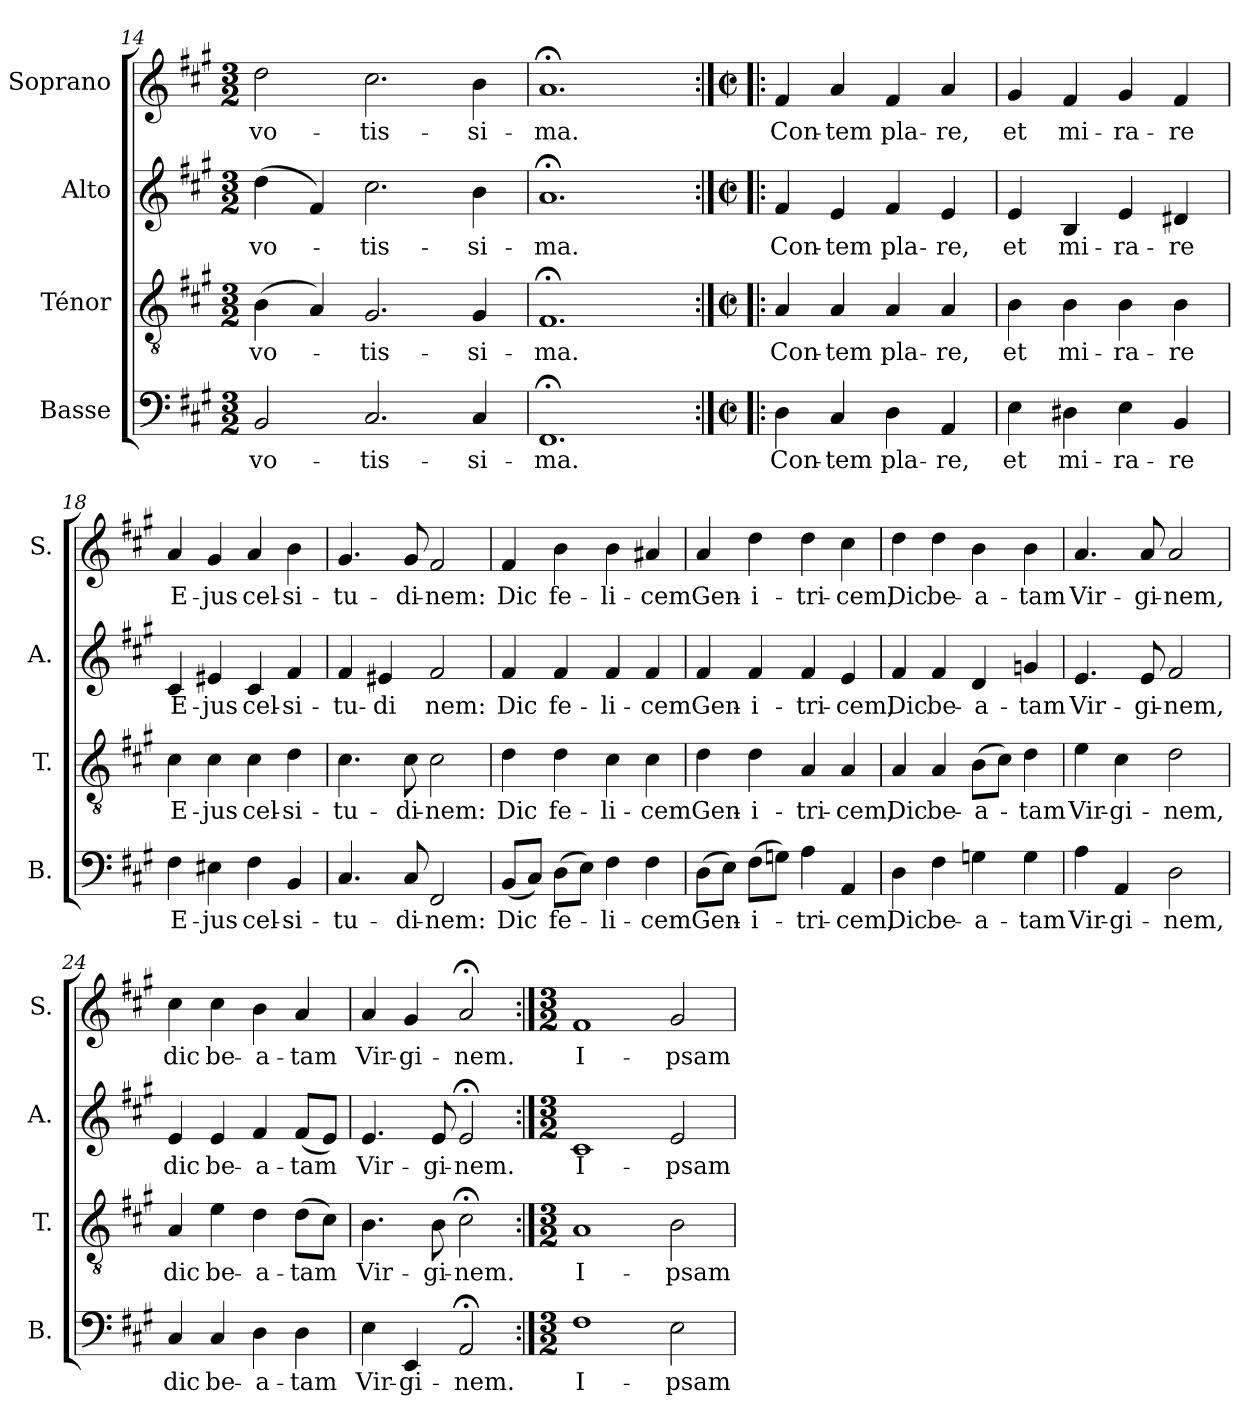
**kern	**text	**kern	**text	**kern	**text	**kern	**text
*part4	*part4	*part3	*part3	*part2	*part2	*part1	*part1
*staff4	*staff4	*staff3	*staff3	*staff2	*staff2	*staff1	*staff1
*I"Basse	*	*I"Ténor	*	*I"Alto	*	*I"Soprano	*
*I'B.	*	*I'T.	*	*I'A.	*	*I'S.	*
!!LO:LB:g=z
*clefF4	*	*clefGv2	*	*clefG2	*	*clefG2	*
*k[f#c#g#]	*	*k[f#c#g#]	*	*k[f#c#g#]	*	*k[f#c#g#]	*
*M3/2	*	*M3/2	*	*M3/2	*	*M3/2	*
=14	=14	=14	=14	=14	=14	=14	=14
!	!LO:LY:b	!	!LO:LY:b	!	!LO:LY:b	!	!LO:LY:b
2BB/	vo-	(4B\	vo-	(4dd\	vo-	2dd\	vo-
.	.	4A/)	.	4f#/)	.	.	.
!	!LO:LY:b	!	!LO:LY:b	!	!LO:LY:b	!	!LO:LY:b
2.C#/	-tis-	2.G#/	-tis-	2.cc#\	-tis-	2.cc#\	-tis-
!	!LO:LY:b	!	!LO:LY:b	!	!LO:LY:b	!	!LO:LY:b
4C#/	-si-	4G#/	-si-	4b\	-si-	4b\	-si-
=15	=15	=15	=15	=15	=15	=15	=15
!	!LO:LY:b	!	!LO:LY:b	!	!LO:LY:b	!	!LO:LY:b
1.FF#;<	-ma.	1.F#;<	-ma.	1.a;<	-ma.	1.a;<	-ma.
!!LO:PB:g=z
=16:|!|:	=16:|!|:	=16:|!|:	=16:|!|:	=16:|!|:	=16:|!|:	=16:|!|:	=16:|!|:
*M2/2	*	*M2/2	*	*M2/2	*	*M2/2	*
*met(c|)	*	*met(c|)	*	*met(c|)	*	*met(c|)	*
*	*	*	*	*	*	*MM120	*
!	!LO:LY:b	!	!LO:LY:b	!	!LO:LY:b	!	!LO:LY:b
4D\	Con-	4A/	Con-	4f#/	Con-	4f#/	Con-
!	!LO:LY:b	!	!LO:LY:b	!	!LO:LY:b	!	!LO:LY:b
4C#/	-tem	4A/	-tem	4e/	-tem	4a/	-tem
!	!LO:LY:b	!	!LO:LY:b	!	!LO:LY:b	!	!LO:LY:b
4D\	pla-	4A/	pla-	4f#/	pla-	4f#/	pla-
!	!LO:LY:b	!	!LO:LY:b	!	!LO:LY:b	!	!LO:LY:b
4AA/	-re,	4A/	-re,	4e/	-re,	4a/	-re,
=17	=17	=17	=17	=17	=17	=17	=17
!	!LO:LY:b	!	!LO:LY:b	!	!LO:LY:b	!	!LO:LY:b
4E\	et	4B\	et	4e/	et	4g#/	et
!	!LO:LY:b	!	!LO:LY:b	!	!LO:LY:b	!	!LO:LY:b
4D#X\	mi-	4B\	mi-	4B/	mi-	4f#/	mi-
!	!LO:LY:b	!	!LO:LY:b	!	!LO:LY:b	!	!LO:LY:b
4E\	-ra-	4B\	-ra-	4e/	-ra-	4g#/	-ra-
!	!LO:LY:b	!	!LO:LY:b	!	!LO:LY:b	!	!LO:LY:b
4BB/	-re	4B\	-re	4d#X/	-re	4f#/	-re
=18	=18	=18	=18	=18	=18	=18	=18
!	!LO:LY:b	!	!LO:LY:b	!	!LO:LY:b	!	!LO:LY:b
4F#\	E-	4c#\	E-	4c#/	E-	4a/	E-
!	!LO:LY:b	!	!LO:LY:b	!	!LO:LY:b	!	!LO:LY:b
4E#X\	-jus	4c#\	-jus	4e#X/	-jus	4g#/	-jus
!	!LO:LY:b	!	!LO:LY:b	!	!LO:LY:b	!	!LO:LY:b
4F#\	cel-	4c#\	cel-	4c#/	cel-	4a/	cel-
!	!LO:LY:b	!	!LO:LY:b	!	!LO:LY:b	!	!LO:LY:b
4BB/	-si-	4d\	-si-	4f#/	-si-	4b\	-si-
=19	=19	=19	=19	=19	=19	=19	=19
!	!LO:LY:b	!	!LO:LY:b	!	!LO:LY:b	!	!LO:LY:b
4.C#/	-tu-	4.c#\	-tu-	4f#/	-tu-	4.g#/	-tu-
!	!	!	!	!	!LO:LY:b	!	!
.	.	.	.	4e#X/	-di	.	.
!	!LO:LY:b	!	!LO:LY:b	!	!	!	!LO:LY:b
8C#/	-di-	8c#\	-di-	.	.	8g#/	-di-
!	!LO:LY:b	!	!LO:LY:b	!	!LO:LY:b	!	!LO:LY:b
2FF#/	-nem:	2c#\	-nem:	2f#/	-nem:	2f#/	-nem:
!!LO:LB:g=z
=20	=20	=20	=20	=20	=20	=20	=20
!	!LO:LY:b	!	!LO:LY:b	!	!LO:LY:b	!	!LO:LY:b
(8BB/L	Dic	4d\	Dic	4f#/	Dic	4f#/	Dic
8C#/J)	.	.	.	.	.	.	.
!	!LO:LY:b	!	!LO:LY:b	!	!LO:LY:b	!	!LO:LY:b
(8D\L	fe-	4d\	fe-	4f#/	fe-	4b\	fe-
8E\J)	.	.	.	.	.	.	.
!	!LO:LY:b	!	!LO:LY:b	!	!LO:LY:b	!	!LO:LY:b
4F#\	-li-	4c#\	-li-	4f#/	-li-	4b\	-li-
!	!LO:LY:b	!	!LO:LY:b	!	!LO:LY:b	!	!LO:LY:b
4F#\	-cem	4c#\	-cem	4f#/	-cem	4a#X/	-cem
=21	=21	=21	=21	=21	=21	=21	=21
!	!LO:LY:b	!	!LO:LY:b	!	!LO:LY:b	!	!LO:LY:b
(8D\L	Gen-	4d\	Gen-	4f#/	Gen-	4a/	Gen-
8E\J)	.	.	.	.	.	.	.
!	!LO:LY:b	!	!LO:LY:b	!	!LO:LY:b	!	!LO:LY:b
(8F#\L	-i-	4d\	-i-	4f#/	-i-	4dd\	-i-
8Gn\J)	.	.	.	.	.	.	.
!	!LO:LY:b	!	!LO:LY:b	!	!LO:LY:b	!	!LO:LY:b
4A\	-tri-	4A/	-tri-	4f#/	-tri-	4dd\	-tri-
!	!LO:LY:b	!	!LO:LY:b	!	!LO:LY:b	!	!LO:LY:b
4AA/	-cem,	4A/	-cem,	4e/	-cem,	4cc#\	-cem,
=22	=22	=22	=22	=22	=22	=22	=22
!	!LO:LY:b	!	!LO:LY:b	!	!LO:LY:b	!	!LO:LY:b
4D\	Dic	4A/	Dic	4f#/	Dic	4dd\	Dic
!	!LO:LY:b	!	!LO:LY:b	!	!LO:LY:b	!	!LO:LY:b
4F#\	be-	4A/	be-	4f#/	be-	4dd\	be-
!	!LO:LY:b	!	!LO:LY:b	!	!LO:LY:b	!	!LO:LY:b
4Gn\	-a-	(8B\L	-a-	4d/	-a-	4b\	-a-
.	.	8c#\J)	.	.	.	.	.
!	!LO:LY:b	!	!LO:LY:b	!	!LO:LY:b	!	!LO:LY:b
4G\	-tam	4d\	-tam	4gn/	-tam	4b\	-tam
=23	=23	=23	=23	=23	=23	=23	=23
!	!LO:LY:b	!	!LO:LY:b	!	!LO:LY:b	!	!LO:LY:b
4A\	Vir-	4e\	Vir-	4.e/	Vir-	4.a/	Vir-
!	!LO:LY:b	!	!LO:LY:b	!	!	!	!
4AA/	-gi-	4c#\	-gi-	.	.	.	.
!	!	!	!	!	!LO:LY:b	!	!LO:LY:b
.	.	.	.	8e/	-gi-	8a/	-gi-
!	!LO:LY:b	!	!LO:LY:b	!	!LO:LY:b	!	!LO:LY:b
2D\	-nem,	2d\	-nem,	2f#/	-nem,	2a/	-nem,
!!LO:LB:g=z
=24	=24	=24	=24	=24	=24	=24	=24
!	!LO:LY:b	!	!LO:LY:b	!	!LO:LY:b	!	!LO:LY:b
4C#/	dic	4A/	dic	4e/	dic	4cc#\	dic
!	!LO:LY:b	!	!LO:LY:b	!	!LO:LY:b	!	!LO:LY:b
4C#/	be-	4e\	be-	4e/	be-	4cc#\	be-
!	!LO:LY:b	!	!LO:LY:b	!	!LO:LY:b	!	!LO:LY:b
4D\	-a-	4d\	-a-	4f#/	-a-	4b\	-a-
!	!LO:LY:b	!	!LO:LY:b	!	!LO:LY:b	!	!LO:LY:b
4D\	-tam	(8d\L	-tam	(8f#/L	-tam	4a/	-tam
.	.	8c#\J)	.	8e/J)	.	.	.
=25	=25	=25	=25	=25	=25	=25	=25
!	!LO:LY:b	!	!LO:LY:b	!	!LO:LY:b	!	!LO:LY:b
4E\	Vir-	4.B\	Vir-	4.e/	Vir-	4a/	Vir-
!	!LO:LY:b	!	!	!	!	!	!LO:LY:b
4EE/	-gi-	.	.	.	.	4g#/	-gi-
!	!	!	!LO:LY:b	!	!LO:LY:b	!	!
.	.	8B\	-gi-	8e/	-gi-	.	.
!	!LO:LY:b	!	!LO:LY:b	!	!LO:LY:b	!	!LO:LY:b
2AA;</	-nem.	2c#;<\	-nem.	2e;</	-nem.	2a;</	-nem.
!!LO:PB:g=z
=26:|!	=26:|!	=26:|!	=26:|!	=26:|!	=26:|!	=26:|!	=26:|!
*M3/2	*	*M3/2	*	*M3/2	*	*M3/2	*
*	*	*	*	*	*	*MM140	*
!	!LO:LY:b	!	!LO:LY:b	!	!LO:LY:b	!	!LO:LY:b
1F#	I-	1A	I-	1c#	I-	1f#	I-
!	!LO:LY:b	!	!LO:LY:b	!	!LO:LY:b	!	!LO:LY:b
2E\	-psam	2B\	-psam	2e/	-psam	2g#/	-psam
=	=	=	=	=	=	=	=
*-	*-	*-	*-	*-	*-	*-	*-
